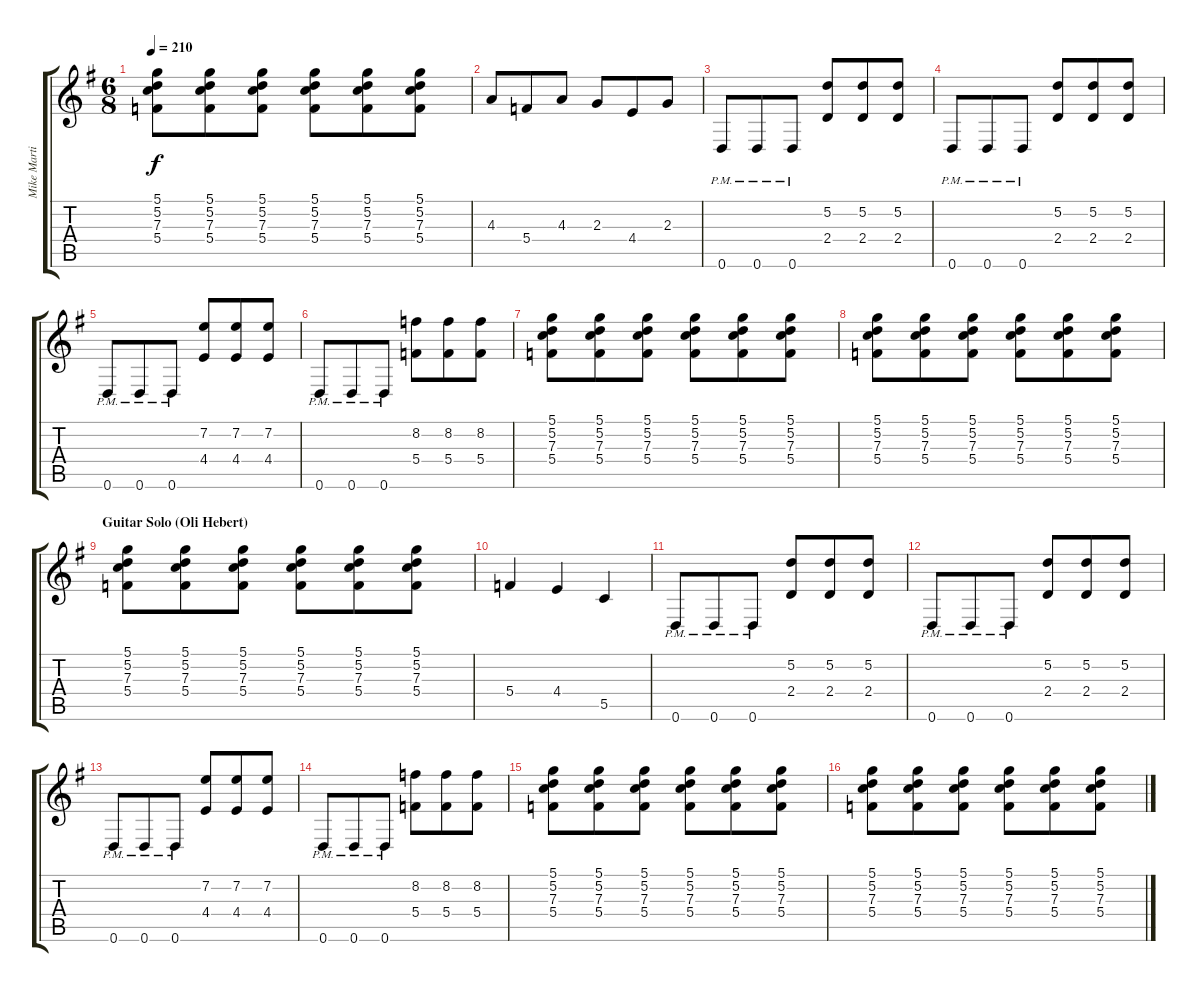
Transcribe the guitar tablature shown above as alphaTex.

\track ("Mike Martin" "Mike Marti") {instrument distortionguitar}
\staff {score tabs}
\tuning (D4 A3 F3 C3 G2 D2) {hide}
\ts (6 8)
\tempo 210
\clef g2
\ks g
(5.1 5.2 7.3 5.4).8{dy f} (5.1 5.2 7.3 5.4).8 (5.1 5.2 7.3 5.4).8 (5.1 5.2 7.3 5.4).8 (5.1 5.2 7.3 5.4).8 (5.1 5.2 7.3 5.4).8 |
4.3.8 5.4.8 4.3.8 2.3.8 4.4.8 2.3.8 |
0.6{pm}.8 0.6{pm}.8 0.6{pm}.8 (5.2 2.4).8 (5.2 2.4).8 (5.2 2.4).8 |
0.6{pm}.8 0.6{pm}.8 0.6{pm}.8 (5.2 2.4).8 (5.2 2.4).8 (5.2 2.4).8 |
0.6{pm}.8 0.6{pm}.8 0.6{pm}.8 (7.2 4.4).8 (7.2 4.4).8 (7.2 4.4).8 |
0.6{pm}.8 0.6{pm}.8 0.6{pm}.8 (8.2 5.4).8 (8.2 5.4).8 (8.2 5.4).8 |
(5.1 5.2 7.3 5.4).8 (5.1 5.2 7.3 5.4).8 (5.1 5.2 7.3 5.4).8 (5.1 5.2 7.3 5.4).8 (5.1 5.2 7.3 5.4).8 (5.1 5.2 7.3 5.4).8 |
(5.1 5.2 7.3 5.4).8 (5.1 5.2 7.3 5.4).8 (5.1 5.2 7.3 5.4).8 (5.1 5.2 7.3 5.4).8 (5.1 5.2 7.3 5.4).8 (5.1 5.2 7.3 5.4).8 |
\section ("" "Guitar Solo (Oli Hebert)")
(5.1 5.2 7.3 5.4).8 (5.1 5.2 7.3 5.4).8 (5.1 5.2 7.3 5.4).8 (5.1 5.2 7.3 5.4).8 (5.1 5.2 7.3 5.4).8 (5.1 5.2 7.3 5.4).8 |
5.4.4 4.4.4 5.5.4 |
0.6{pm}.8 0.6{pm}.8 0.6{pm}.8 (5.2 2.4).8 (5.2 2.4).8 (5.2 2.4).8 |
0.6{pm}.8 0.6{pm}.8 0.6{pm}.8 (5.2 2.4).8 (5.2 2.4).8 (5.2 2.4).8 |
0.6{pm}.8 0.6{pm}.8 0.6{pm}.8 (7.2 4.4).8 (7.2 4.4).8 (7.2 4.4).8 |
0.6{pm}.8 0.6{pm}.8 0.6{pm}.8 (8.2 5.4).8 (8.2 5.4).8 (8.2 5.4).8 |
(5.1 5.2 7.3 5.4).8 (5.1 5.2 7.3 5.4).8 (5.1 5.2 7.3 5.4).8 (5.1 5.2 7.3 5.4).8 (5.1 5.2 7.3 5.4).8 (5.1 5.2 7.3 5.4).8 |
(5.1 5.2 7.3 5.4).8 (5.1 5.2 7.3 5.4).8 (5.1 5.2 7.3 5.4).8 (5.1 5.2 7.3 5.4).8 (5.1 5.2 7.3 5.4).8 (5.1 5.2 7.3 5.4).8
